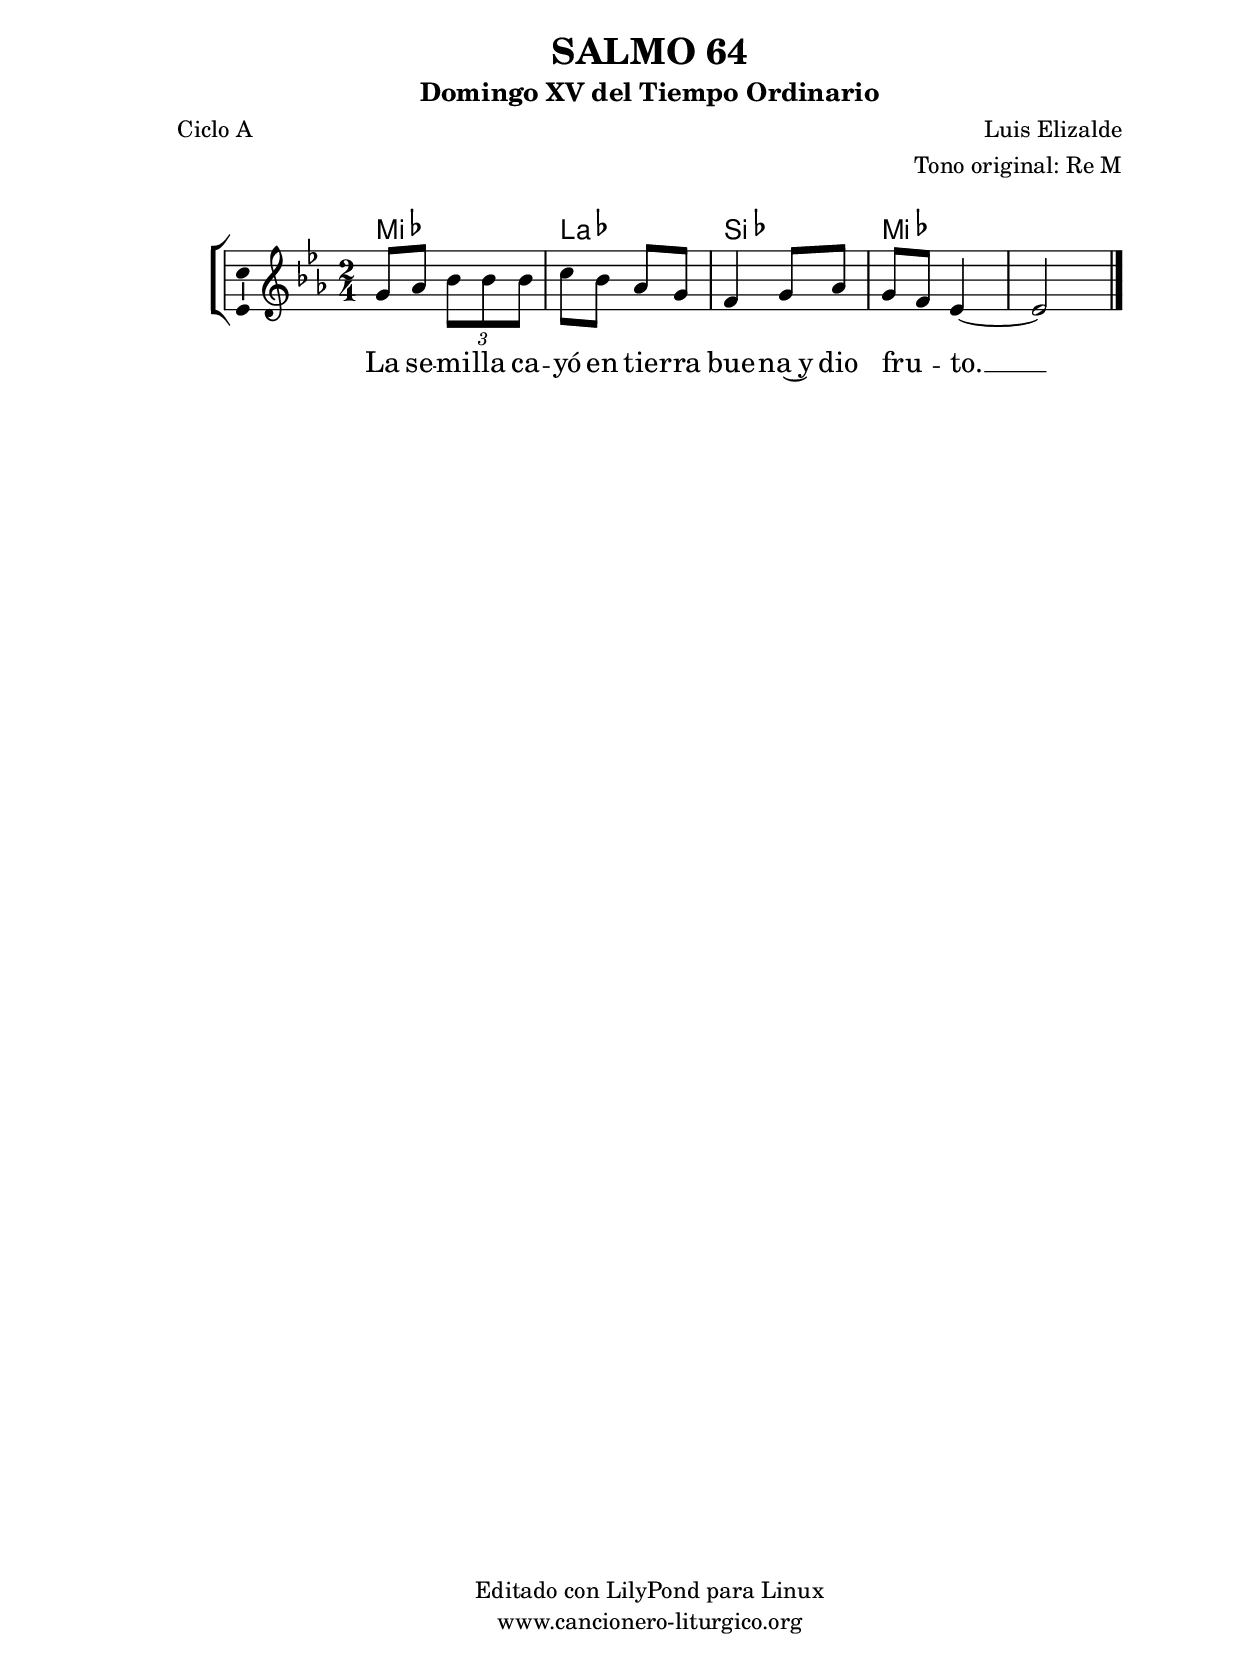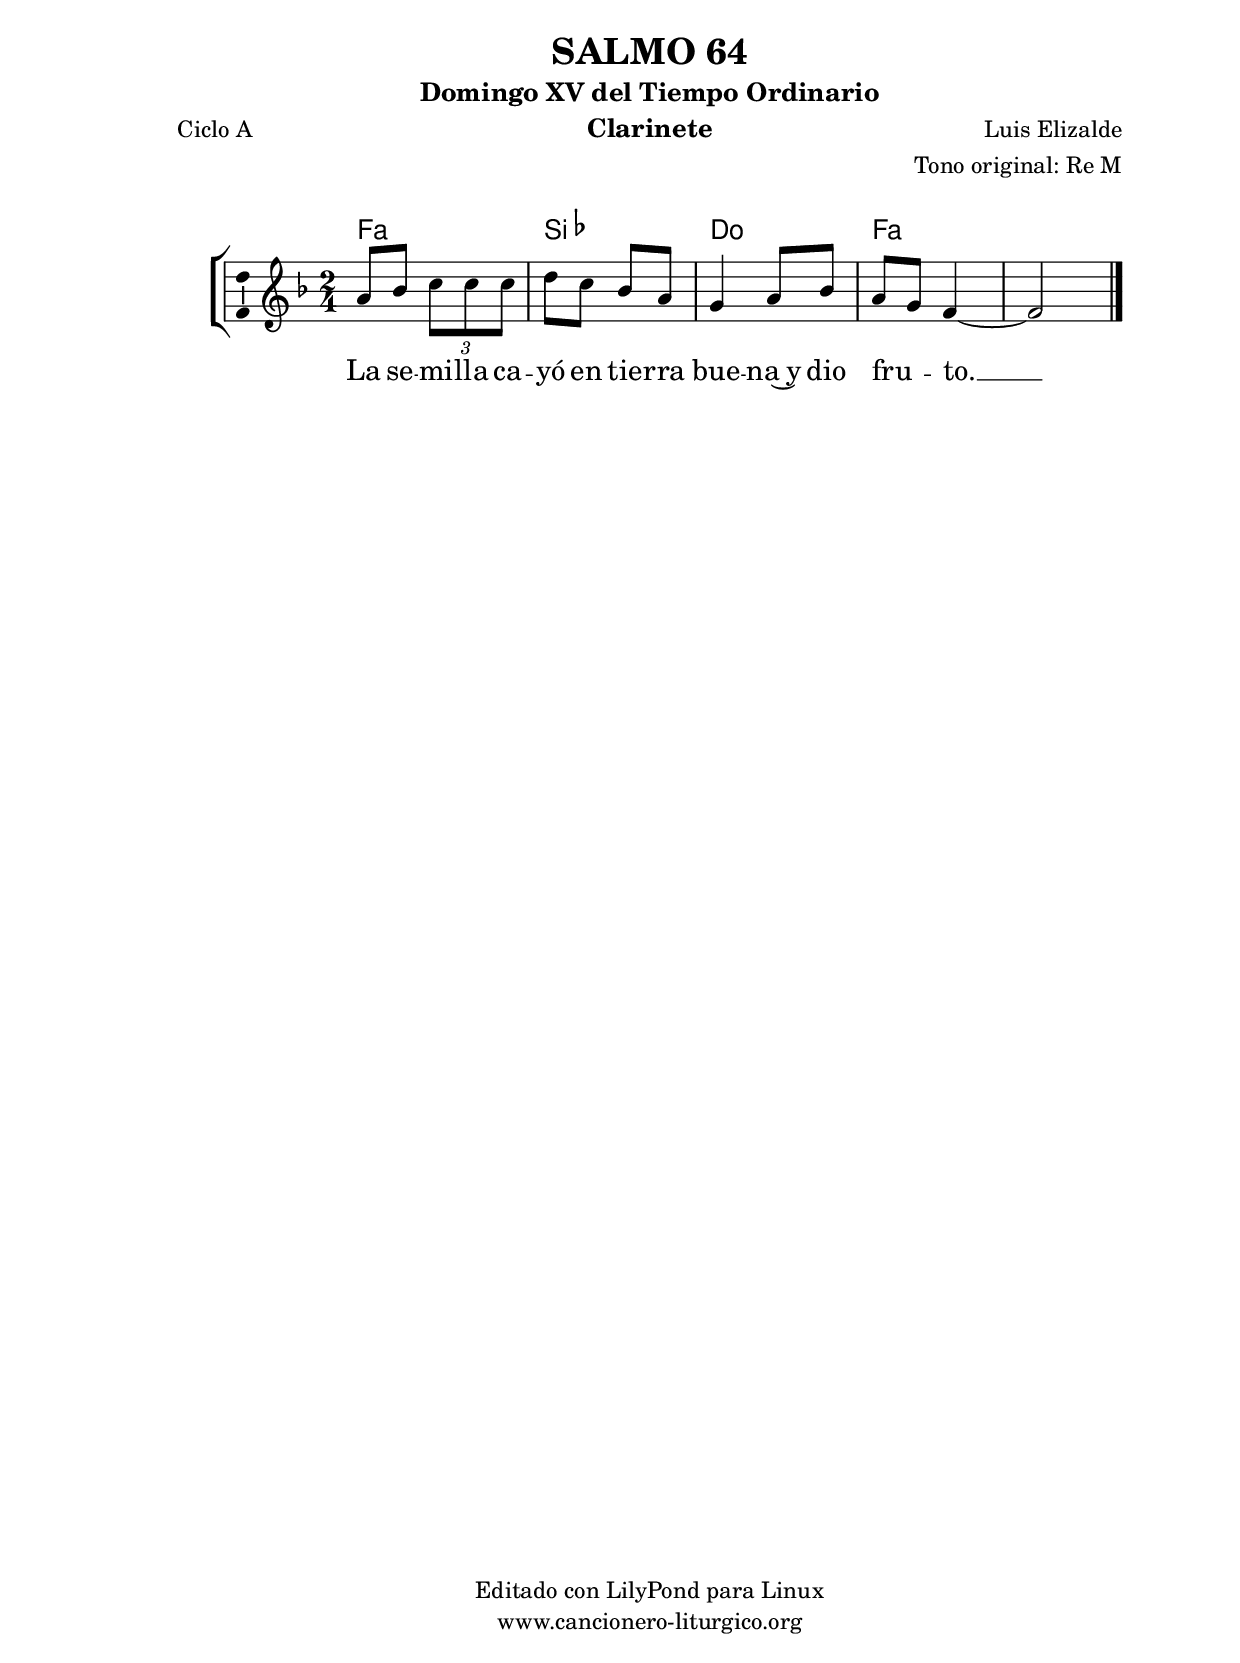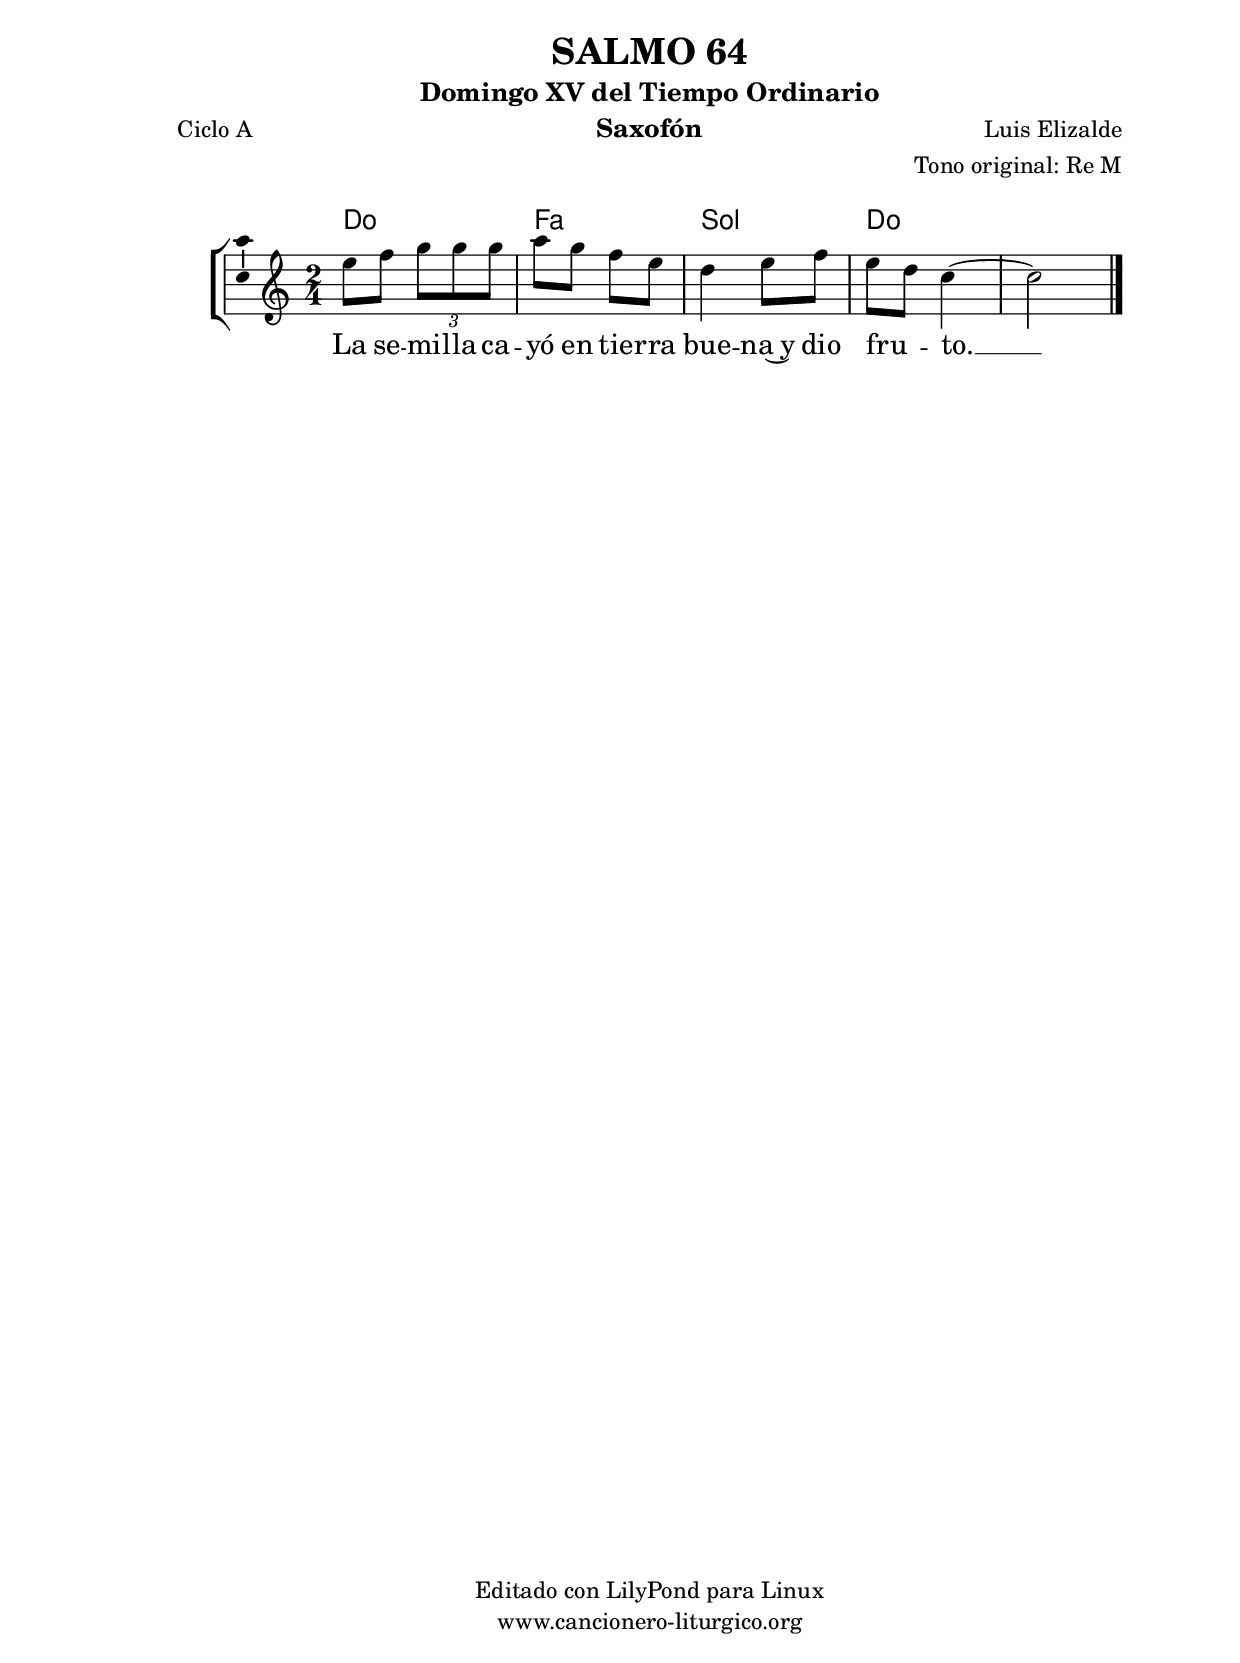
%
%para convertir .midi en .wav:
%timidity filename.midi -Ow -o finename.wav
%
%
%Para convertir de .wav a .mp3:
%lame -h -m j filename.wav
%
%
%para escuchar el midi:
%timidity nombrefichero.midi
%


%versión de lilypond para la que se ha escrito esta partitura:
\version "2.16.0"

	%Tamaño papel
	#(set-default-paper-size "a4")
	%Tamaño partitura
	#(set-global-staff-size 20)
	%No responde al pulsar sobre una nota
	#(ly:set-option 'point-and-click #f)

%parámetros del encabezamiento:
\header {
	title = "SALMO 64"
	subtitle = "Domingo XV del Tiempo Ordinario"
	composer = "Luis Elizalde"
	poet = "Ciclo A"
	meter = ""
	arranger = "Tono original: Re M"
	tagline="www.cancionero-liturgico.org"
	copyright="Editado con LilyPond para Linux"
	tiempo = "Ordinario"
	usos = "Salmo"
	letra = "La semilla cayó en tierra buena y dio fruto."
	}

%parámetros asociados al papel:
\paper  {
	oddHeaderMarkup = \markup {\fill-line { \on-the-fly #not-first-page \fromproperty #'header:title \on-the-fly #not-first-page \fromproperty #'header:composer }}
	evenHeaderMarkup = \markup {\fill-line { \fromproperty #'header:composer \fromproperty #'header:title }}
	#(set-paper-size "a4")
	print-page-number = ##f
	first-page-number = 1
	print-first-page-number = ##f
%	head-separation = 3.0 \cm
	top-margin = 2.0 \cm
	bottom-margin = 0.5\cm
%%%	bottom-margin = -1.0\cm
	left-margin = 3.0 \cm
	line-width = 16.0 \cm 
	indent = 8\mm
	interscoreline = 2.\mm
	between-system-space = 15\mm
%	para que las partituras no llenen la hoja:
	ragged-bottom = ##t
%	idem para la última hoja:
	ragged-last-bottom = ##f
%	para que las partituras llenen el ancho del papel:
	ragged-last = ##f
	after-title-space = 2.5 \cm
%page-count=1
%system-count=8

	%Flexible Vertical Spacing
%	markup-markup-spacing =
%	#'((basic-distance . 15) (minimum-distance . 15) (padding . 3))
	markup-system-spacing =
	#'((basic-distance . 15) (minimum-distance . 15) (padding . 3))
	system-system-spacing =
	#'((basic-distance . 15) (minimum-distance . 15) (padding . 3))
	score-system-spacing =
	#'((basic-distance . 15) (minimum-distance . 15) (padding . 5))
%	top-system-spacing = % header
%	#'((basic-distance . 8) (minimum-distance . 0) (padding . 3))
%	top-markup-spacing =
%	#'((basic-distance . 20) (minimum-distance . 20) (padding . 3))
	last-bottom-spacing = % footer
	#'((basic-distance . 5) (minimum-distance . 5) (padding . 3))
%	score-markup-spacing =
%	#'((basic-distance . 16) (minimum-distance . 13) (padding . 3))

	}


%parámetros que afectan a toda la partitura:
global =  {
	%clave de sol (G):
	\clef G
	%armadura:
	\transpose d ees
	\key d \major
	\tempo 4=80
	\set Score.tempoHideNote = ##t
	}


acordes = {
	\italianChords
	\chordmode {
	\transpose d ees
{

d2 g a d s

	}
	}
}

melodia = 
	\transpose d ees
{
	\relative c'{
	\time 2/4

fis8 g \times 2/3 {a8 a a}
b8 a g fis
e4 fis8 g
fis8 e d4~
d2

\bar "|."
}
}

texto = \lyricmode {
La se -- mi -- lla ca -- yó en tie -- rra bue -- na~y dio fru -- _ to. __
	}


acordesStaff = \context ChordNames = acordesStaff <<
	\set chordChanges = ##t
	\acordes
	>>


vozStaff = \context Voice = vozStaff
\with {\consists "Ambitus_engraver"}
<<
%	\set Staff.instrumentName = ""
%	\set Staff.shortInstrumentName = ""
%	\set Staff.midiInstrument = #"clarinet"
%	\set Staff.midiInstrument = #"cello"
%	\set Staff.midiInstrument = #"flute"
	\set Staff.midiInstrument = #"electric guitar (jazz)"
%	\set Staff.midiInstrument = #"english horn"
%	\set Staff.midiInstrument = #"violin"
%	\set Staff.midiInstrument = #"glockenspiel"
	\set Staff.midiMinimumVolume = #0.7
	\set Staff.midiMaximumVolume = #0.9
	\global
	\melodia
	>>


textoStaff = \context Lyrics = textoStaff <<
	\lyricsto vozStaff \texto
	>>

\book {
	\score {
		\context ChoirStaff {
			\override StaffGroup.SystemStartBracket #'collapse-height = #1
			\override Score.SystemStartBar #'collapse-height = #1
			<<
			\acordesStaff
			\vozStaff
			\textoStaff
			>>
			}
		\layout {
	    		\context {
				\Lyrics
				\override LyricText #'font-size = #2
				}
	   		 \context {
				\Score
				%fontSize = #3
				\override StaffSymbol #'staff-space = #(magstep +3)
				%\override Beam #'thickness = #0.55
				%\override SpacingSpanner #'spacing-increment = #1.0
				%\override Slur #'height-limit = #1.5
				}
			}
		}
	\score {
		\unfoldRepeats
		\context ChoirStaff {
			<<
			\acordesStaff
			\vozStaff
			>>
			}
		\midi {
	  		\context {
	  			\Score
				tempoWholesPerMinute = #(ly:make-moment 70 4)
				}
			}
		}
	}

%Partitura para clarinete
#(define output-suffix "C")
\book {
	\header{
		instrument = "Clarinete"
		}
	\score {
		\context ChoirStaff {
			\override StaffGroup.SystemStartBracket #'collapse-height = #1
			\override Score.SystemStartBar #'collapse-height = #1
\transpose c d
			<<
			\acordesStaff
			\vozStaff
			\textoStaff
			>>
			}
		\layout {
	    		\context {
				\Lyrics
				\override LyricText #'font-size = #2
				}
	   		 \context {
				\Score
				%fontSize = #3
				\override StaffSymbol #'staff-space = #(magstep +3)
				%\override Beam #'thickness = #0.55
				%\override SpacingSpanner #'spacing-increment = #1.0
				%\override Slur #'height-limit = #1.5
				}
			}
		}
	}

%Partitura para saxofón
#(define output-suffix "S")
\book {
	\header{
		instrument = "Saxofón"
		}
	\score {
		\context ChoirStaff {
			\override StaffGroup.SystemStartBracket #'collapse-height = #1
			\override Score.SystemStartBar #'collapse-height = #1
\transpose c a
			<<
			\acordesStaff
			\vozStaff
			\textoStaff
			>>
			}
		\layout {
	    		\context {
				\Lyrics
				\override LyricText #'font-size = #2
				}
	   		 \context {
				\Score
				%fontSize = #3
				\override StaffSymbol #'staff-space = #(magstep +3)
				%\override Beam #'thickness = #0.55
				%\override SpacingSpanner #'spacing-increment = #1.0
				%\override Slur #'height-limit = #1.5
				}
			}
		}
	}

